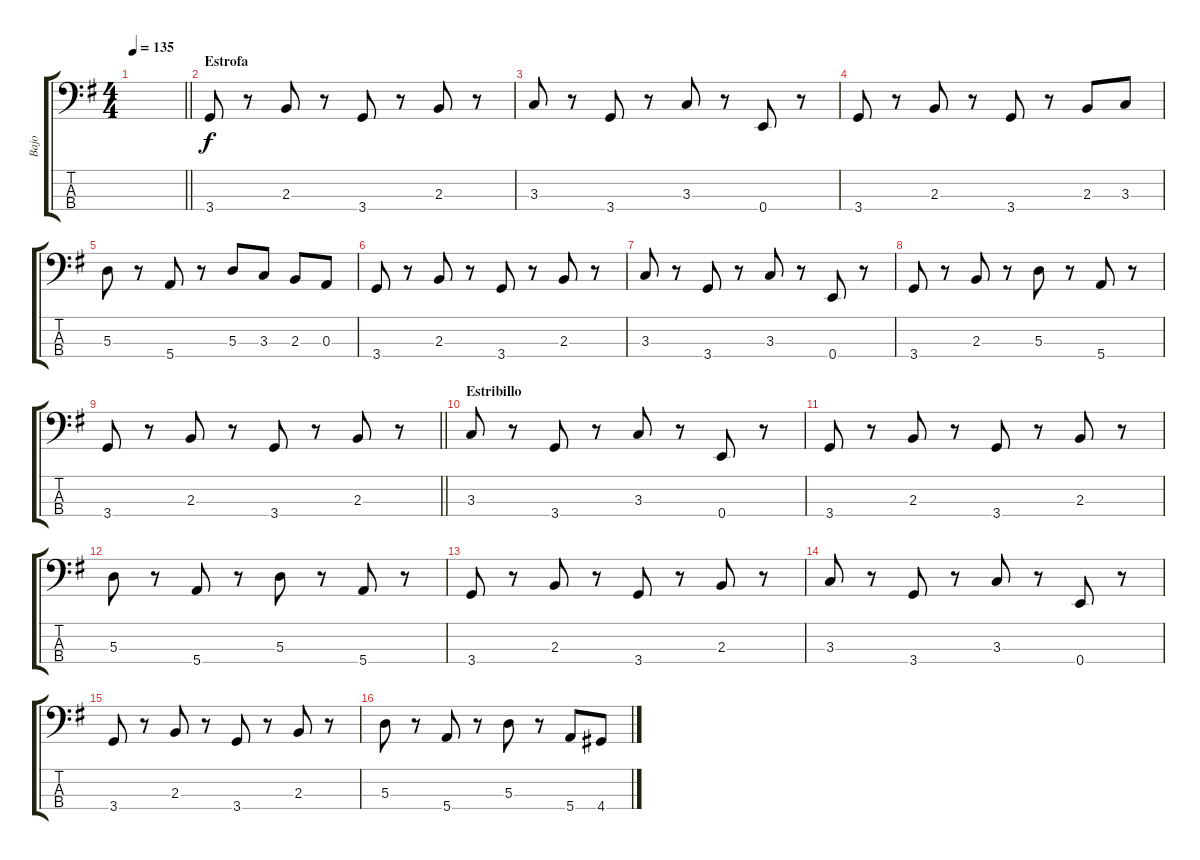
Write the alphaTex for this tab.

\track ("Bajo" "Bajo") {instrument electricbassfinger}
\staff {score tabs}
\tuning (G2 D2 A1 E1) {hide}
\ts (4 4)
\tempo 135
\clef f4
\barLineRight lightlight
\ks g
|
\section ("" "Estrofa")
3.4.8 r.8 2.3.8 r.8 3.4.8 r.8 2.3.8 r.8 |
3.3.8 r.8 3.4.8 r.8 3.3.8 r.8 0.4.8 r.8 |
3.4.8 r.8 2.3.8 r.8 3.4.8 r.8 2.3.8 3.3.8 |
5.3.8 r.8 5.4.8 r.8 5.3.8 3.3.8 2.3.8 0.3.8 |
3.4.8 r.8 2.3.8 r.8 3.4.8 r.8 2.3.8 r.8 |
3.3.8 r.8 3.4.8 r.8 3.3.8 r.8 0.4.8 r.8 |
3.4.8 r.8 2.3.8 r.8 5.3.8 r.8 5.4.8 r.8 |
\barLineRight lightlight
3.4.8 r.8 2.3.8 r.8 3.4.8 r.8 2.3.8 r.8 |
\section ("" "Estribillo")
3.3.8 r.8 3.4.8 r.8 3.3.8 r.8 0.4.8 r.8 |
3.4.8 r.8 2.3.8 r.8 3.4.8 r.8 2.3.8 r.8 |
5.3.8 r.8 5.4.8 r.8 5.3.8 r.8 5.4.8 r.8 |
3.4.8 r.8 2.3.8 r.8 3.4.8 r.8 2.3.8 r.8 |
3.3.8 r.8 3.4.8 r.8 3.3.8 r.8 0.4.8 r.8 |
3.4.8 r.8 2.3.8 r.8 3.4.8 r.8 2.3.8 r.8 |
5.3.8 r.8 5.4.8 r.8 5.3.8 r.8 5.4.8 4.4.8
